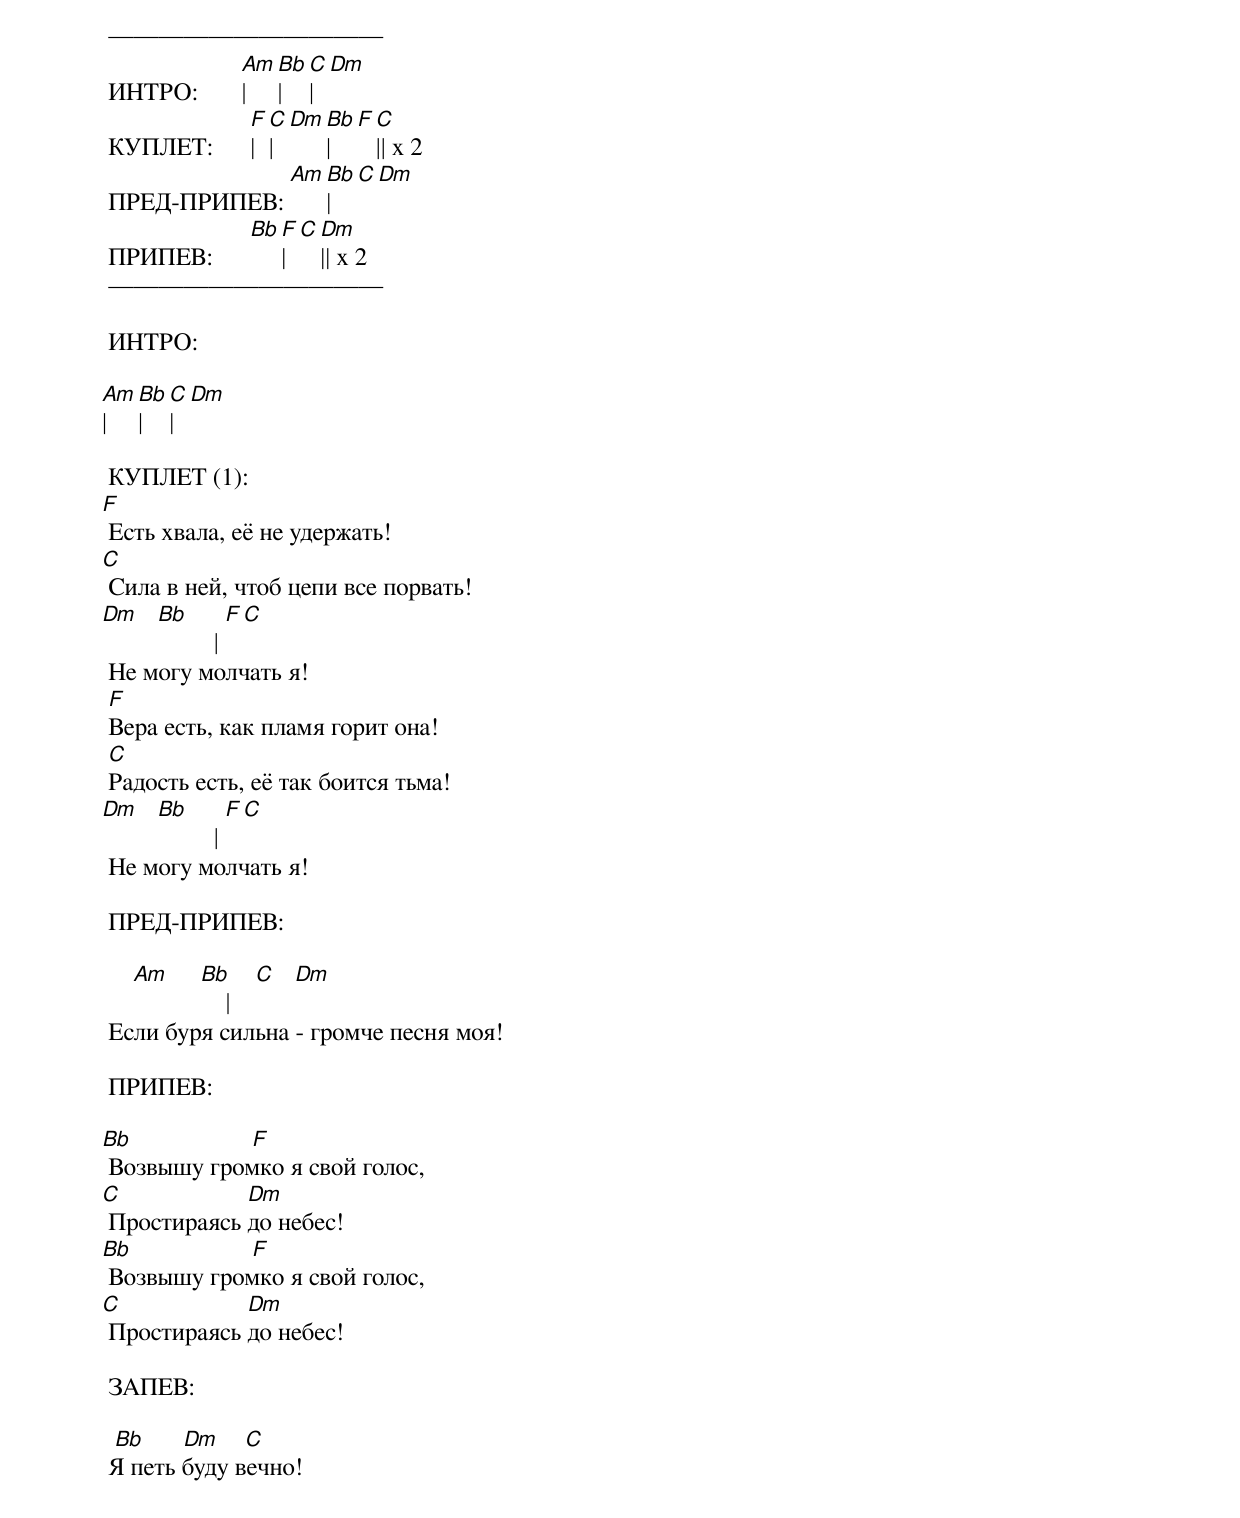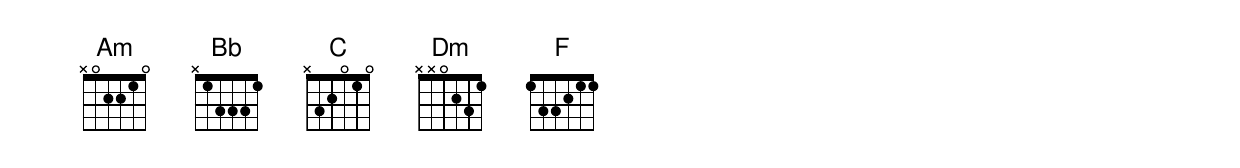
    ───────────
    ИНТРО:       [Am]|[Bb]|[C]|[Dm]
    КУПЛЕТ:      [F]|[C]|[Dm][Bb]|[F][C]|| x 2
    ПРЕД-ПРИПЕВ: [Am][Bb]|[C][Dm]
    ПРИПЕВ:      [Bb][F]|[C][Dm]|| x 2
    ───────────

    ИНТРО:

   [Am]|[Bb]|[C]|[Dm]

    КУПЛЕТ (1):
   [F]
    Есть хвала, её не удержать!
   [C]
    Сила в ней, чтоб цепи все порвать!
   [Dm]   [Bb]         | [F][C]
    Не могу молчать я!
    [F]
    Вера есть, как пламя горит она!
    [C]
    Радость есть, её так боится тьма!
   [Dm]   [Bb]         | [F][C]
    Не могу молчать я!

    ПРЕД-ПРИПЕВ:

        [Am]     [Bb]    |    [C]   [Dm]
    Если буря сильна - громче песня моя!

    ПРИПЕВ:

   [Bb]                   [F]
    Возвышу громко я свой голос,
   [C]                    [Dm]
    Простираясь до небес!
   [Bb]                   [F]
    Возвышу громко я свой голос,
   [C]                    [Dm]
    Простираясь до небес!

    ЗАПЕВ:

     [Bb]      [Dm]    [C]
    Я петь буду вечно!
